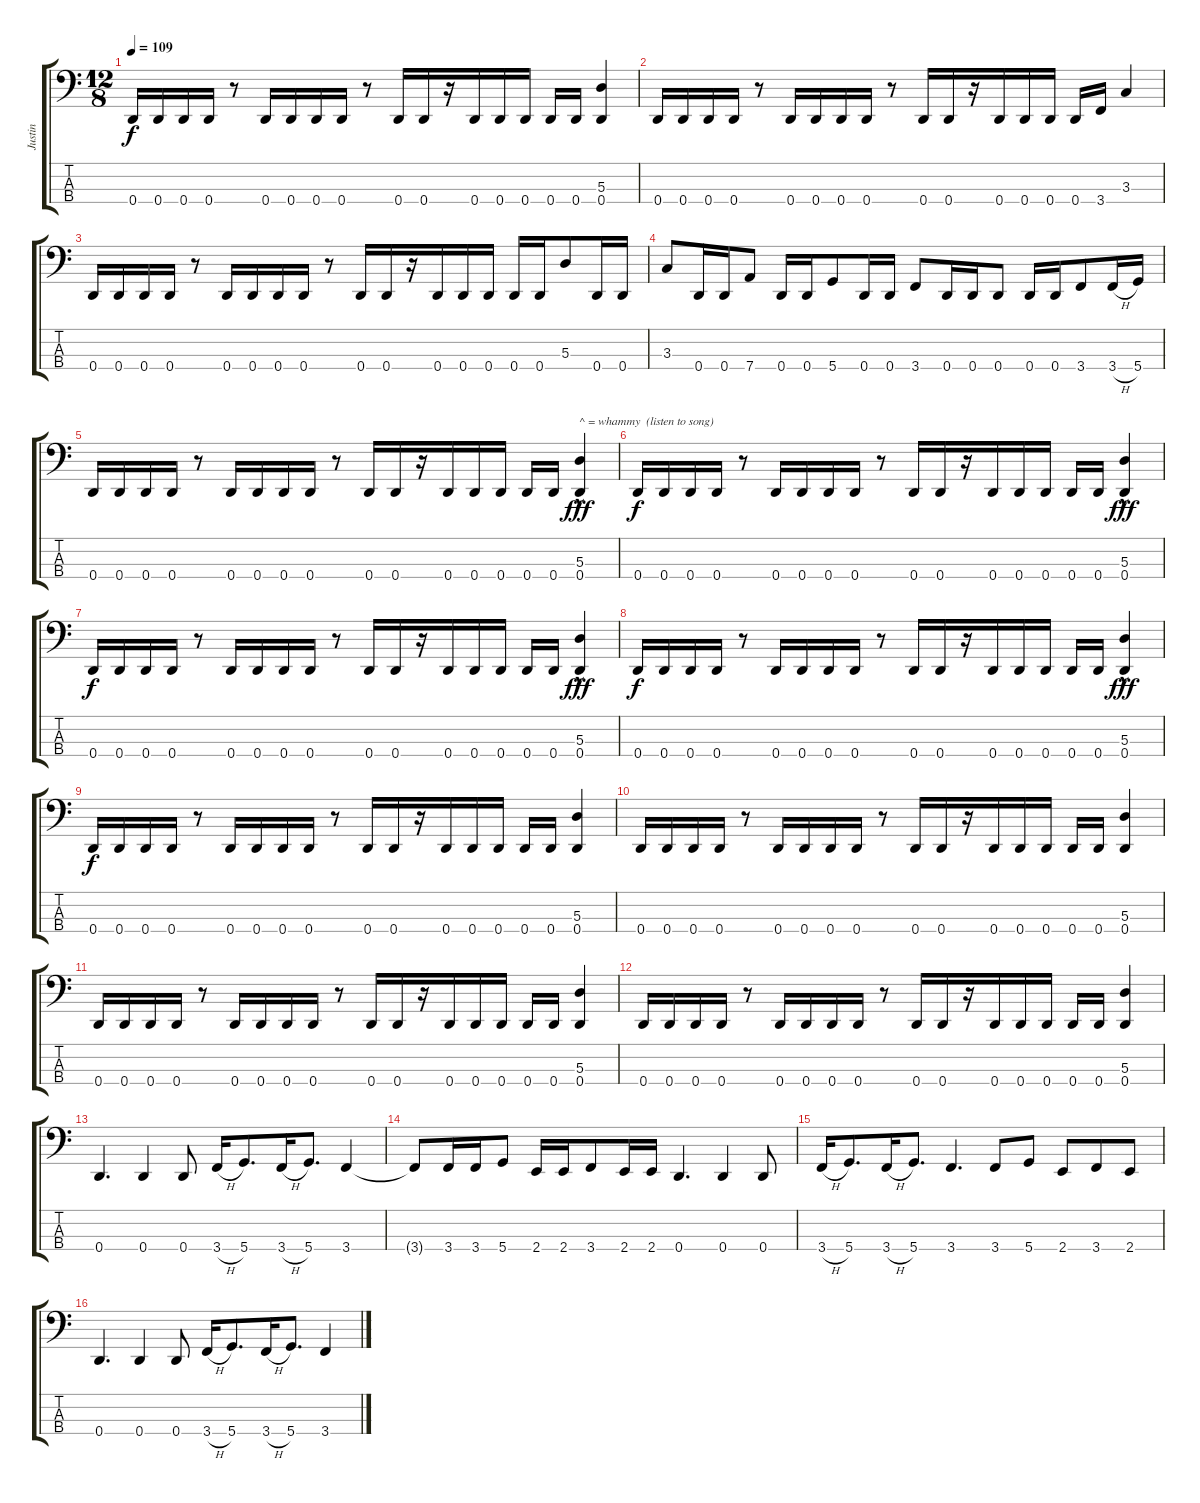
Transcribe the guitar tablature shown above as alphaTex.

\track ("Justin" "Justin") {instrument electricbassfinger}
\staff {score tabs}
\tuning (G2 D2 A1 D1) {hide}
\ts (12 8)
\tempo 109
\clef f4
\ks c
0.4.16{dy f} 0.4.16 0.4.16 0.4.16 r.8 0.4.16 0.4.16 0.4.16 0.4.16 r.8 0.4.16 0.4.16 r.16 0.4.16 0.4.16 0.4.16 0.4.16 0.4.16 (5.3 0.4).4 |
0.4.16 0.4.16 0.4.16 0.4.16 r.8 0.4.16 0.4.16 0.4.16 0.4.16 r.8 0.4.16 0.4.16 r.16 0.4.16 0.4.16 0.4.16 0.4.16 3.4.16 3.3.4 |
0.4.16 0.4.16 0.4.16 0.4.16 r.8 0.4.16 0.4.16 0.4.16 0.4.16 r.8 0.4.16 0.4.16 r.16 0.4.16 0.4.16 0.4.16 0.4.16 0.4.16 5.3.8 0.4.16 0.4.16 |
3.3.8 0.4.16 0.4.16 7.4.8 0.4.16 0.4.16 5.4.8 0.4.16 0.4.16 3.4.8 0.4.16 0.4.16 0.4.8 0.4.16 0.4.16 3.4.8 3.4{h}.16 5.4.16 |
0.4.16 0.4.16 0.4.16 0.4.16 r.8 0.4.16 0.4.16 0.4.16 0.4.16 r.8 0.4.16 0.4.16 r.16 0.4.16 0.4.16 0.4.16 0.4.16 0.4.16 (5.3 0.4{hac}).4{txt "^ = whammy  (listen to song)" dy fff} |
0.4.16{dy f} 0.4.16 0.4.16 0.4.16 r.8 0.4.16 0.4.16 0.4.16 0.4.16 r.8 0.4.16 0.4.16 r.16 0.4.16 0.4.16 0.4.16 0.4.16 0.4.16 (5.3 0.4{hac}).4{dy fff} |
0.4.16{dy f} 0.4.16 0.4.16 0.4.16 r.8 0.4.16 0.4.16 0.4.16 0.4.16 r.8 0.4.16 0.4.16 r.16 0.4.16 0.4.16 0.4.16 0.4.16 0.4.16 (5.3 0.4{hac}).4{dy fff} |
0.4.16{dy f} 0.4.16 0.4.16 0.4.16 r.8 0.4.16 0.4.16 0.4.16 0.4.16 r.8 0.4.16 0.4.16 r.16 0.4.16 0.4.16 0.4.16 0.4.16 0.4.16 (5.3 0.4{hac}).4{dy fff} |
0.4.16{dy f} 0.4.16 0.4.16 0.4.16 r.8 0.4.16 0.4.16 0.4.16 0.4.16 r.8 0.4.16 0.4.16 r.16 0.4.16 0.4.16 0.4.16 0.4.16 0.4.16 (5.3 0.4).4 |
0.4.16 0.4.16 0.4.16 0.4.16 r.8 0.4.16 0.4.16 0.4.16 0.4.16 r.8 0.4.16 0.4.16 r.16 0.4.16 0.4.16 0.4.16 0.4.16 0.4.16 (5.3 0.4).4 |
0.4.16 0.4.16 0.4.16 0.4.16 r.8 0.4.16 0.4.16 0.4.16 0.4.16 r.8 0.4.16 0.4.16 r.16 0.4.16 0.4.16 0.4.16 0.4.16 0.4.16 (5.3 0.4).4 |
0.4.16 0.4.16 0.4.16 0.4.16 r.8 0.4.16 0.4.16 0.4.16 0.4.16 r.8 0.4.16 0.4.16 r.16 0.4.16 0.4.16 0.4.16 0.4.16 0.4.16 (5.3 0.4).4 |
0.4.4{d} 0.4.4 0.4.8 3.4{h}.16 5.4.8{d} 3.4{h}.16 5.4.8{d} 3.4.4 |
3.4{t}.8 3.4.16 3.4.16 5.4.8 2.4.16 2.4.16 3.4.8 2.4.16 2.4.16 0.4.4{d} 0.4.4 0.4.8 |
3.4{h}.16 5.4.8{d} 3.4{h}.16 5.4.8{d} 3.4.4{d} 3.4.8 5.4.8 2.4.8 3.4.8 2.4.8 |
0.4.4{d} 0.4.4 0.4.8 3.4{h}.16 5.4.8{d} 3.4{h}.16 5.4.8{d} 3.4.4
